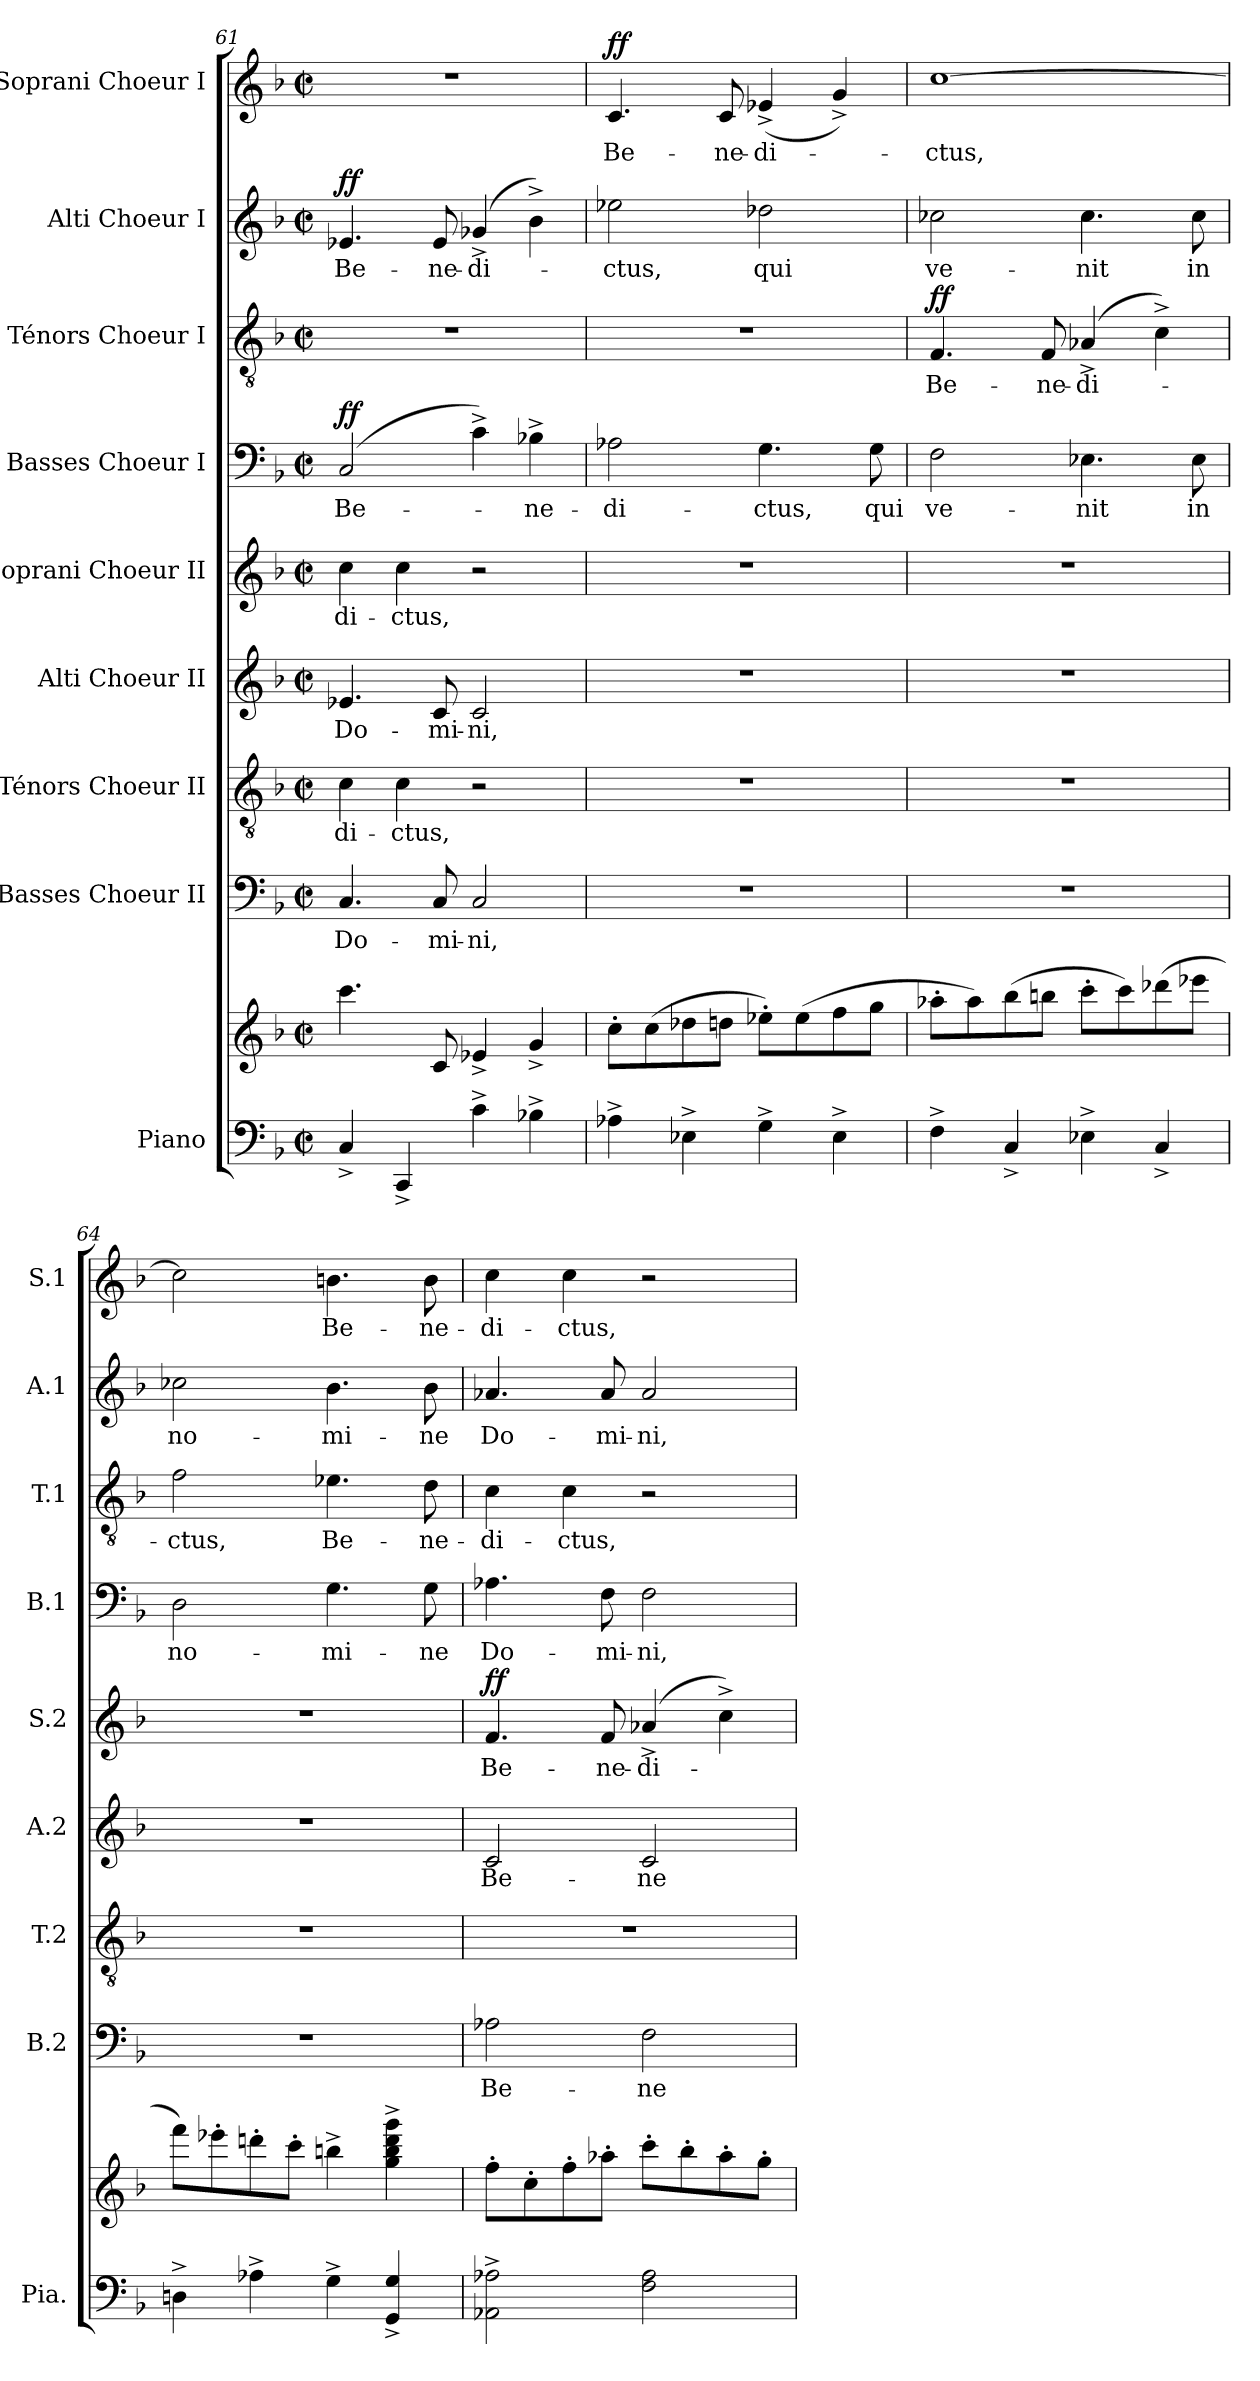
**kern	**kern	**kern	**text	**kern	**text	**kern	**text	**kern	**text	**dynam	**kern	**text	**dynam	**kern	**text	**dynam	**kern	**text	**dynam	**kern	**text	**dynam
*part9	*part9	*part8	*part8	*part7	*part7	*part6	*part6	*part5	*part5	*part5	*part4	*part4	*part4	*part3	*part3	*part3	*part2	*part2	*part2	*part1	*part1	*part1
*staff10	*staff9	*staff8	*staff8	*staff7	*staff7	*staff6	*staff6	*staff5	*staff5	*staff5	*staff4	*staff4	*staff4	*staff3	*staff3	*staff3	*staff2	*staff2	*staff2	*staff1	*staff1	*staff1
*I"Piano	*	*I"Basses Choeur II	*	*I"Ténors Choeur II	*	*I"Alti Choeur II	*	*I"Soprani Choeur II	*	*	*I"Basses Choeur I	*	*	*I"Ténors Choeur I	*	*	*I"Alti Choeur I	*	*	*I"Soprani Choeur I	*	*
*I'Pia.	*	*I'B.2	*	*I'T.2	*	*I'A.2	*	*I'S.2	*	*	*I'B.1	*	*	*I'T.1	*	*	*I'A.1	*	*	*I'S.1	*	*
*clefF4	*clefG2	*clefF4	*	*clefGv2	*	*clefG2	*	*clefG2	*	*	*clefF4	*	*	*clefGv2	*	*	*clefG2	*	*	*clefG2	*	*
*	*	*	*	*	*	*	*	*	*	*	*	*	*	*	*	*	*ITrd2c3	*	*	*	*	*
*k[b-]	*k[b-]	*k[b-]	*	*k[b-]	*	*k[b-]	*	*k[b-]	*	*	*k[b-]	*	*	*k[b-]	*	*	*k[f#c#]	*	*	*k[b-]	*	*
*M2/2	*M2/2	*M2/2	*	*M2/2	*	*M2/2	*	*M2/2	*	*	*M2/2	*	*	*M2/2	*	*	*M2/2	*	*	*M2/2	*	*
*met(c|)	*met(c|)	*met(c|)	*	*met(c|)	*	*met(c|)	*	*met(c|)	*	*	*met(c|)	*	*	*met(c|)	*	*	*met(c|)	*	*	*met(c|)	*	*
=61	=61	=61	=61	=61	=61	=61	=61	=61	=61	=61	=61	=61	=61	=61	=61	=61	=61	=61	=61	=61	=61	=61
!	!	!	!	!	!	!	!	!	!	!	!	!	!LO:DY:a	!	!	!	!	!	!LO:DY:a	!	!	!
4C^/	4.ccc\	4.C/	Do-	4c\	-di-	4.e-Xi/	Do-	4cc\	-di-	.	(2C/	Be-	ff	1r	.	.	4.cni/	Be-	ff	1r	.	.
4CC^/	.	.	.	4c\	-ctus,	.	.	4cc\	-ctus,	.	.	.	.	.	.	.	.	.	.	.	.	.
.	8c/	8C/	-mi-	.	.	8ci/	-mi-	.	.	.	.	.	.	.	.	.	8ci/	-ne-	.	.	.	.
4c^\	4e-X^/	2C/	-ni,	2r	.	2ci/	-ni,	2r	.	.	4c^\)	.	.	.	.	.	(4e-X^i/	-di-	.	.	.	.
4B-X^\	4g^/	.	.	.	.	.	.	.	.	.	4B-X^\	-ne-	.	.	.	.	4g^i\)	.	.	.	.	.
!!LO:PB:g=z
=62	=62	=62	=62	=62	=62	=62	=62	=62	=62	=62	=62	=62	=62	=62	=62	=62	=62	=62	=62	=62	=62	=62
!	!	!	!	!	!	!	!	!	!	!	!	!	!	!	!	!	!	!	!	!	!	!LO:DY:a
4A-X^\	8cc'\L	1r	.	1r	.	1r	.	1r	.	.	2A-X\	-di-	.	1r	.	.	2ccni\	-ctus,	.	4.c/	Be-	ff
.	(8cc\	.	.	.	.	.	.	.	.	.	.	.	.	.	.	.	.	.	.	.	.	.
4E-X^\	8dd-X\	.	.	.	.	.	.	.	.	.	.	.	.	.	.	.	.	.	.	.	.	.
.	8ddn\J	.	.	.	.	.	.	.	.	.	.	.	.	.	.	.	.	.	.	8c/	-ne-	.
4G^\	8ee-X'\L)	.	.	.	.	.	.	.	.	.	4.G\	-ctus,	.	.	.	.	2b-Xi\	qui	.	(4e-X^/	-di-	.
.	(8ee-\	.	.	.	.	.	.	.	.	.	.	.	.	.	.	.	.	.	.	.	.	.
4E-^\	8ff\	.	.	.	.	.	.	.	.	.	.	.	.	.	.	.	.	.	.	4g^/)	.	.
.	8gg\J	.	.	.	.	.	.	.	.	.	8G\	qui	.	.	.	.	.	.	.	.	.	.
=63	=63	=63	=63	=63	=63	=63	=63	=63	=63	=63	=63	=63	=63	=63	=63	=63	=63	=63	=63	=63	=63	=63
!	!	!	!	!	!	!	!	!	!	!	!	!	!	!	!	!LO:DY:a	!	!	!	!	!	!
4F^\	8aa-X'\L	1r	.	1r	.	1r	.	1r	.	.	2F\	ve-	.	4.F/	Be-	ff	2a-Xi\	ve-	.	[1cc	-ctus,	.
.	8aa-\)	.	.	.	.	.	.	.	.	.	.	.	.	.	.	.	.	.	.	.	.	.
4C^/	(8bb-\	.	.	.	.	.	.	.	.	.	.	.	.	.	.	.	.	.	.	.	.	.
.	8bbn\J	.	.	.	.	.	.	.	.	.	.	.	.	8F/	-ne-	.	.	.	.	.	.	.
4E-X^\	8ccc'\L	.	.	.	.	.	.	.	.	.	4.E-X\	-nit	.	(4A-X^/	-di-	.	4.a-i\	-nit	.	.	.	.
.	8ccc\)	.	.	.	.	.	.	.	.	.	.	.	.	.	.	.	.	.	.	.	.	.
4C^/	(8ddd-X\	.	.	.	.	.	.	.	.	.	.	.	.	4c^\)	.	.	.	.	.	.	.	.
.	8eee-X\J	.	.	.	.	.	.	.	.	.	8E-\	in	.	.	.	.	8a-i\	in	.	.	.	.
=64	=64	=64	=64	=64	=64	=64	=64	=64	=64	=64	=64	=64	=64	=64	=64	=64	=64	=64	=64	=64	=64	=64
4Dn^\	8fff\L)	1r	.	1r	.	1r	.	1r	.	.	2D\	no-	.	2f\	-ctus,	.	2a-Xi\	no-	.	2cc\]	.	.
.	8eee-X'\	.	.	.	.	.	.	.	.	.	.	.	.	.	.	.	.	.	.	.	.	.
4A-X^\	8dddn'\	.	.	.	.	.	.	.	.	.	.	.	.	.	.	.	.	.	.	.	.	.
.	8ccc'\J	.	.	.	.	.	.	.	.	.	.	.	.	.	.	.	.	.	.	.	.	.
4G^\	4bbn^\	.	.	.	.	.	.	.	.	.	4.G\	-mi-	.	4.e-X\	Be-	.	4.gi\	-mi-	.	4.bn\	Be-	.
4GG/^ 4G/^	4gg\^ 4bb\^ 4ddd\^ 4ggg\^	.	.	.	.	.	.	.	.	.	.	.	.	.	.	.	.	.	.	.	.	.
.	.	.	.	.	.	.	.	.	.	.	8G\	-ne	.	8d\	-ne-	.	8gi\	-ne	.	8b\	-ne-	.
=65	=65	=65	=65	=65	=65	=65	=65	=65	=65	=65	=65	=65	=65	=65	=65	=65	=65	=65	=65	=65	=65	=65
!	!	!	!	!	!	!	!	!	!	!LO:DY:a	!	!	!	!	!	!	!	!	!	!	!	!
2AA-X\^ 2A-X\^	8ff'\L	2A-X\	Be-	1r	.	2ci/	Be-	4.f/	Be-	ff	4.A-X\	Do-	.	4c\	-di-	.	4.fni/	Do-	.	4cc\	-di-	.
.	8cc'\	.	.	.	.	.	.	.	.	.	.	.	.	.	.	.	.	.	.	.	.	.
.	8ff'\	.	.	.	.	.	.	.	.	.	.	.	.	4c\	-ctus,	.	.	.	.	4cc\	-ctus,	.
.	8aa-X'\J	.	.	.	.	.	.	8f/	-ne-	.	8F\	-mi-	.	.	.	.	8fi/	-mi-	.	.	.	.
2F\ 2A-\	8ccc'\L	2F\	-ne-	.	.	2ci/	-ne-	(4a-X^/	-di-	.	2F\	-ni,	.	2r	.	.	2fi/	-ni,	.	2r	.	.
.	8bb-'\	.	.	.	.	.	.	.	.	.	.	.	.	.	.	.	.	.	.	.	.	.
.	8aa-'\	.	.	.	.	.	.	4cc^\)	.	.	.	.	.	.	.	.	.	.	.	.	.	.
.	8gg'\J	.	.	.	.	.	.	.	.	.	.	.	.	.	.	.	.	.	.	.	.	.
=	=	=	=	=	=	=	=	=	=	=	=	=	=	=	=	=	=	=	=	=	=	=
*-	*-	*-	*-	*-	*-	*-	*-	*-	*-	*-	*-	*-	*-	*-	*-	*-	*-	*-	*-	*-	*-	*-
